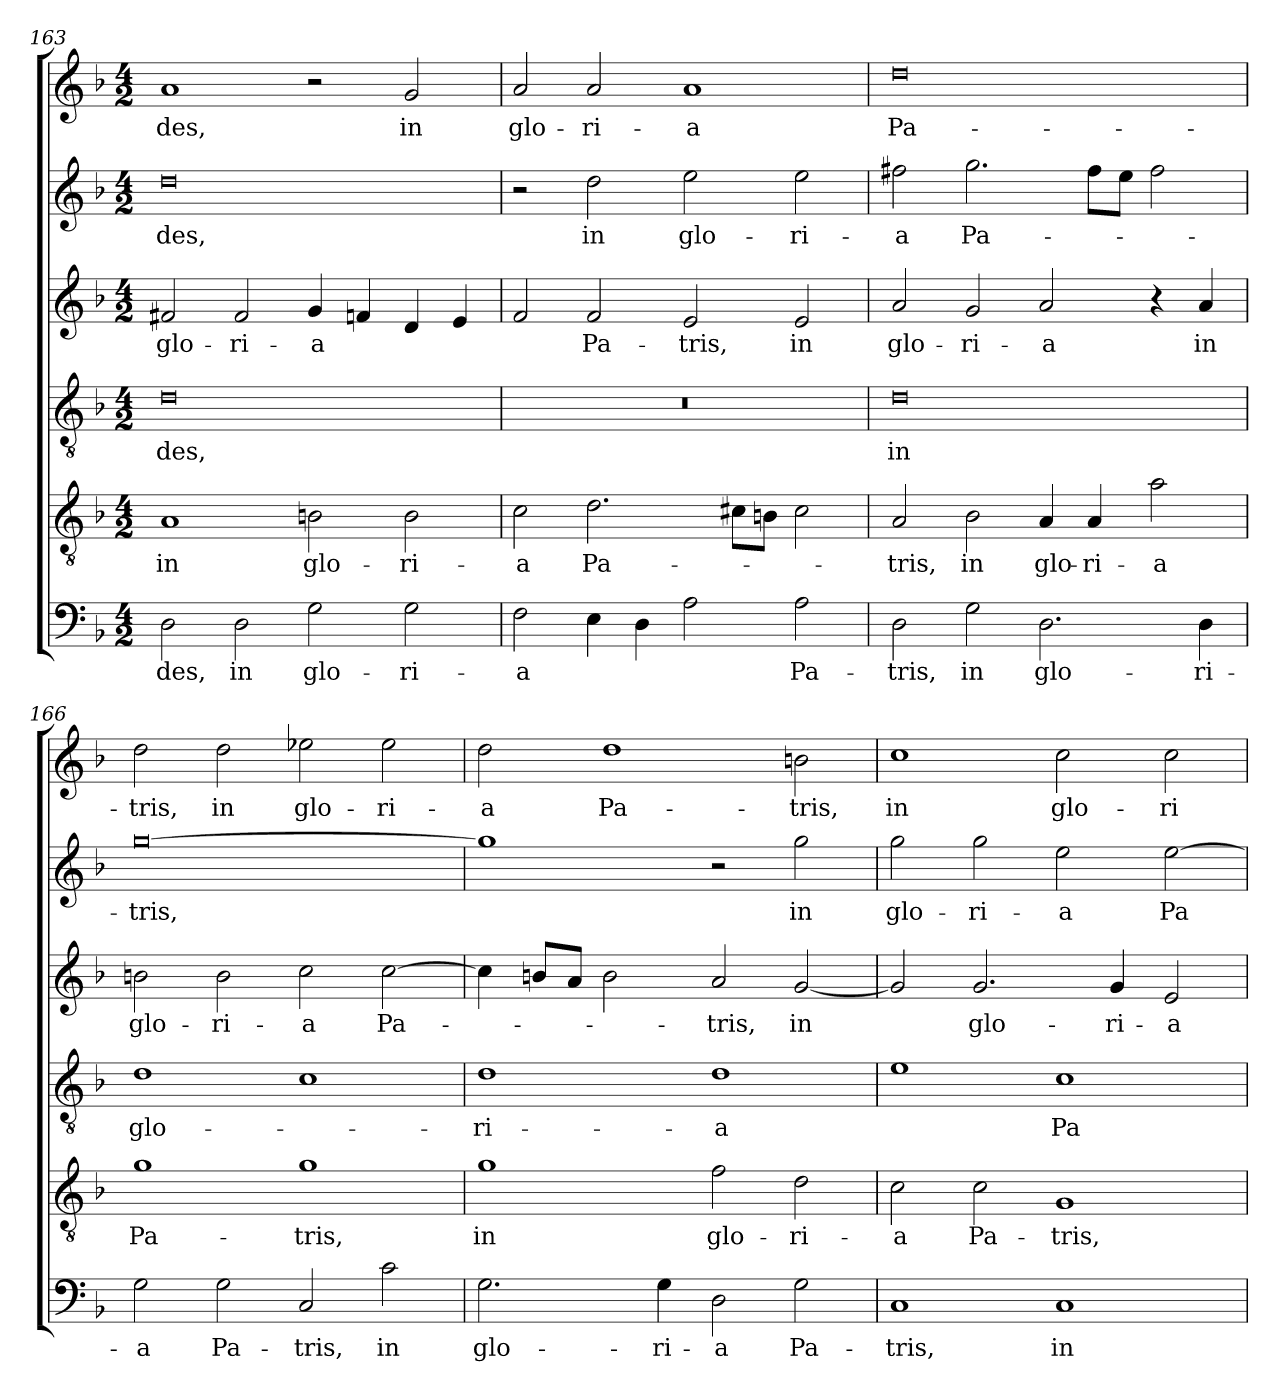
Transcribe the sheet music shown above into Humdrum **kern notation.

**kern	**text	**kern	**text	**kern	**text	**kern	**text	**kern	**text	**kern	**text
*part6	*part6	*part5	*part5	*part4	*part4	*part3	*part3	*part2	*part2	*part1	*part1
*staff6	*staff6	*staff5	*staff5	*staff4	*staff4	*staff3	*staff3	*staff2	*staff2	*staff1	*staff1
*clefF4	*	*clefGv2	*	*clefGv2	*	*clefG2	*	*clefG2	*	*clefG2	*
*k[b-]	*	*k[b-]	*	*k[b-]	*	*k[b-]	*	*k[b-]	*	*k[b-]	*
*F:	*	*F:	*	*F:	*	*F:	*	*F:	*	*F:	*
*M4/2	*	*M4/2	*	*M4/2	*	*M4/2	*	*M4/2	*	*M4/2	*
=163	=163	=163	=163	=163	=163	=163	=163	=163	=163	=163	=163
!	!LO:LY:b	!	!LO:LY:b	!	!LO:LY:b	!	!LO:LY:b	!	!LO:LY:b	!	!LO:LY:b
2D\	-des,	1A	in	0d	-des,	2f#X/	glo-	0dd	-des,	1a	-des,
!	!LO:LY:b	!	!	!	!	!	!LO:LY:b	!	!	!	!
2D\	in	.	.	.	.	2f#/	-ri-	.	.	.	.
!	!LO:LY:b	!	!LO:LY:b	!	!	!	!LO:LY:b	!	!	!	!
2G\	glo-	2Bn\	glo-	.	.	4g/	-a	.	.	2r	.
.	.	.	.	.	.	4fn/	.	.	.	.	.
!	!LO:LY:b	!	!LO:LY:b	!	!	!	!	!	!	!	!LO:LY:b
2G\	-ri-	2B\	-ri-	.	.	4d/	.	.	.	2g/	in
.	.	.	.	.	.	4e/	.	.	.	.	.
=164	=164	=164	=164	=164	=164	=164	=164	=164	=164	=164	=164
!	!LO:LY:b	!	!LO:LY:b	!	!	!	!	!	!	!	!LO:LY:b
2F\	-a	2c\	-a	0r	.	2f/	.	2r	.	2a/	glo-
!	!	!	!LO:LY:b	!	!	!	!LO:LY:b	!	!LO:LY:b	!	!LO:LY:b
4E\	.	2.d\	Pa-	.	.	2f/	Pa-	2dd\	in	2a/	-ri-
4D\	.	.	.	.	.	.	.	.	.	.	.
!	!	!	!	!	!	!	!LO:LY:b	!	!LO:LY:b	!	!LO:LY:b
2A\	.	.	.	.	.	2e/	-tris,	2ee\	glo-	1a	-a
.	.	8c#X\L	.	.	.	.	.	.	.	.	.
.	.	8Bn\J	.	.	.	.	.	.	.	.	.
!	!LO:LY:b	!	!	!	!	!	!LO:LY:b	!	!LO:LY:b	!	!
2A\	Pa-	2c#\	.	.	.	2e/	in	2ee\	-ri-	.	.
=165	=165	=165	=165	=165	=165	=165	=165	=165	=165	=165	=165
!	!LO:LY:b	!	!LO:LY:b	!	!LO:LY:b	!	!LO:LY:b	!	!LO:LY:b	!	!LO:LY:b
2D\	-tris,	2A/	-tris,	0d	in	2a/	glo-	2ff#X\	-a	0dd	Pa-
!	!LO:LY:b	!	!LO:LY:b	!	!	!	!LO:LY:b	!	!LO:LY:b	!	!
2G\	in	2B-\	in	.	.	2g/	-ri-	2.gg\	Pa-	.	.
!	!LO:LY:b	!	!LO:LY:b	!	!	!	!LO:LY:b	!	!	!	!
2.D\	glo-	4A/	glo-	.	.	2a/	-a	.	.	.	.
!	!	!	!LO:LY:b	!	!	!	!	!	!	!	!
.	.	4A/	-ri-	.	.	.	.	8ff#\L	.	.	.
.	.	.	.	.	.	.	.	8ee\J	.	.	.
!	!	!	!LO:LY:b	!	!	!	!	!	!	!	!
.	.	2a\	-a	.	.	4r	.	2ff#\	.	.	.
!	!LO:LY:b	!	!	!	!	!	!LO:LY:b	!	!	!	!
4D\	-ri-	.	.	.	.	4a/	in	.	.	.	.
=166	=166	=166	=166	=166	=166	=166	=166	=166	=166	=166	=166
!	!LO:LY:b	!	!LO:LY:b	!	!LO:LY:b	!	!LO:LY:b	!	!LO:LY:b	!	!LO:LY:b
2G\	-a	1g	Pa-	1d	glo-	2bn\	glo-	[0gg	-tris,	2dd\	-tris,
!	!LO:LY:b	!	!	!	!	!	!LO:LY:b	!	!	!	!LO:LY:b
2G\	Pa-	.	.	.	.	2b\	-ri-	.	.	2dd\	in
!	!LO:LY:b	!	!LO:LY:b	!	!	!	!LO:LY:b	!	!	!	!LO:LY:b
2C/	-tris,	1g	-tris,	1c	.	2cc\	-a	.	.	2ee-X\	glo-
!	!LO:LY:b	!	!	!	!	!	!LO:LY:b	!	!	!	!LO:LY:b
2c\	in	.	.	.	.	[2cc\	Pa-	.	.	2ee-\	-ri-
!!LO:LB:g=z
=167	=167	=167	=167	=167	=167	=167	=167	=167	=167	=167	=167
!	!LO:LY:b	!	!LO:LY:b	!	!LO:LY:b	!	!	!	!	!	!LO:LY:b
2.G\	glo-	1g	in	1d	-ri-	4cc\]	.	1gg]	.	2dd\	-a
.	.	.	.	.	.	8bn/L	.	.	.	.	.
.	.	.	.	.	.	8a/J	.	.	.	.	.
!	!	!	!	!	!	!	!	!	!	!	!LO:LY:b
.	.	.	.	.	.	2b\	.	.	.	1dd	Pa-
!	!LO:LY:b	!	!	!	!	!	!	!	!	!	!
4G\	-ri-	.	.	.	.	.	.	.	.	.	.
!	!LO:LY:b	!	!LO:LY:b	!	!LO:LY:b	!	!LO:LY:b	!	!	!	!
2D\	-a	2f\	glo-	1d	-a	2a/	-tris,	2r	.	.	.
!	!LO:LY:b	!	!LO:LY:b	!	!	!	!LO:LY:b	!	!LO:LY:b	!	!LO:LY:b
2G\	Pa-	2d\	-ri-	.	.	[2g/	in	2gg\	in	2bn\	-tris,
=168	=168	=168	=168	=168	=168	=168	=168	=168	=168	=168	=168
!	!LO:LY:b	!	!LO:LY:b	!	!	!	!	!	!LO:LY:b	!	!LO:LY:b
1C	-tris,	2c\	-a	1e	.	2g/]	.	2gg\	glo-	1cc	in
!	!	!	!LO:LY:b	!	!	!	!LO:LY:b	!	!LO:LY:b	!	!
.	.	2c\	Pa-	.	.	2.g/	glo-	2gg\	-ri-	.	.
!	!LO:LY:b	!	!LO:LY:b	!	!LO:LY:b	!	!	!	!LO:LY:b	!	!LO:LY:b
1C	in	1G	-tris,	1c	Pa-	.	.	2ee\	-a	2cc\	glo-
!	!	!	!	!	!	!	!LO:LY:b	!	!	!	!
.	.	.	.	.	.	4g/	-ri-	.	.	.	.
!	!	!	!	!	!	!	!LO:LY:b	!	!LO:LY:b	!	!LO:LY:b
.	.	.	.	.	.	2e/	-a	[2ee\	Pa-	2cc\	-ri-
=	=	=	=	=	=	=	=	=	=	=	=
*-	*-	*-	*-	*-	*-	*-	*-	*-	*-	*-	*-
